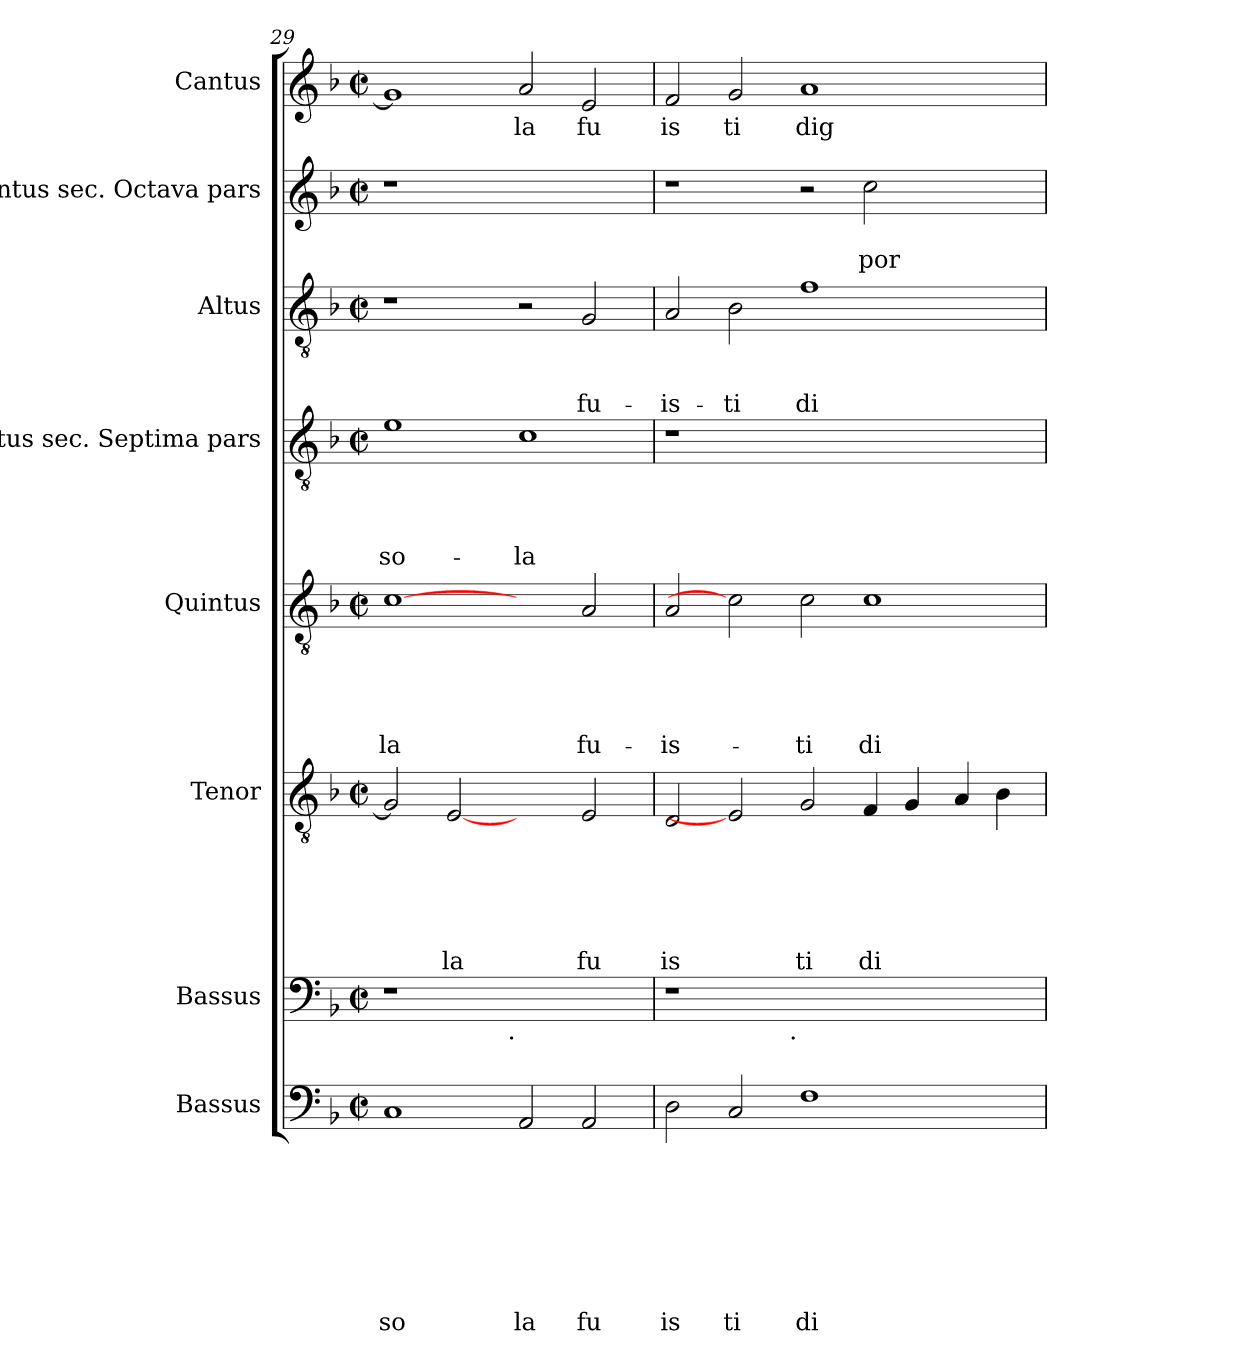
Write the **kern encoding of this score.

**kern	**text	**text	**text	**text	**text	**text	**text	**text	**kern	**kern	**text	**text	**text	**text	**text	**text	**kern	**text	**text	**text	**text	**text	**kern	**text	**text	**text	**text	**kern	**text	**text	**text	**kern	**text	**text	**kern	**text
*part8	*part8	*part8	*part8	*part8	*part8	*part8	*part8	*part8	*part7	*part6	*part6	*part6	*part6	*part6	*part6	*part6	*part5	*part5	*part5	*part5	*part5	*part5	*part4	*part4	*part4	*part4	*part4	*part3	*part3	*part3	*part3	*part2	*part2	*part2	*part1	*part1
*staff8	*staff8	*staff8	*staff8	*staff8	*staff8	*staff8	*staff8	*staff8	*staff7	*staff6	*staff6	*staff6	*staff6	*staff6	*staff6	*staff6	*staff5	*staff5	*staff5	*staff5	*staff5	*staff5	*staff4	*staff4	*staff4	*staff4	*staff4	*staff3	*staff3	*staff3	*staff3	*staff2	*staff2	*staff2	*staff1	*staff1
*I"Bassus	*	*	*	*	*	*	*	*	*I"Bassus	*I"Tenor	*	*	*	*	*	*	*I"Quintus	*	*	*	*	*	*I"Altus sec. Septima pars	*	*	*	*	*I"Altus	*	*	*	*I"Cantus sec. Octava pars	*	*	*I"Cantus	*
*	*	*	*	*	*	*	*	*	*I'Bassus	*I'Tenor	*	*	*	*	*	*	*I'Quintus	*	*	*	*	*	*	*	*	*	*	*I'Altus	*	*	*	*	*	*	*I'Cantus	*
*clefF4	*	*	*	*	*	*	*	*	*clefF4	*clefGv2	*	*	*	*	*	*	*clefGv2	*	*	*	*	*	*clefGv2	*	*	*	*	*clefGv2	*	*	*	*clefG2	*	*	*clefG2	*
*k[b-]	*	*	*	*	*	*	*	*	*k[b-]	*k[b-]	*	*	*	*	*	*	*k[b-]	*	*	*	*	*	*k[b-]	*	*	*	*	*k[b-]	*	*	*	*k[b-]	*	*	*k[b-]	*
*F:	*	*	*	*	*	*	*	*	*F:	*F:	*	*	*	*	*	*	*F:	*	*	*	*	*	*F:	*	*	*	*	*F:	*	*	*	*F:	*	*	*F:	*
*M2/2	*	*	*	*	*	*	*	*	*M2/2	*M2/2	*	*	*	*	*	*	*M2/2	*	*	*	*	*	*M2/2	*	*	*	*	*M2/2	*	*	*	*M2/2	*	*	*M2/2	*
*met(c|)	*	*	*	*	*	*	*	*	*met(c|)	*met(c|)	*	*	*	*	*	*	*met(c|)	*	*	*	*	*	*met(c|)	*	*	*	*	*met(c|)	*	*	*	*met(c|)	*	*	*met(c|)	*
=29	=29	=29	=29	=29	=29	=29	=29	=29	=29	=29	=29	=29	=29	=29	=29	=29	=29	=29	=29	=29	=29	=29	=29	=29	=29	=29	=29	=29	=29	=29	=29	=29	=29	=29	=29	=29
!	!	!	!	!	!	!	!	!LO:LY:b	!	!	!	!	!	!	!	!	!	!	!	!	!	!LO:LY:b	!	!	!	!	!LO:LY:b	!	!	!	!	!	!	!	!	!
*	*	*	*	*	*	*	*	*	*^	*	*	*	*	*	*	*	*	*	*	*	*	*	*	*	*	*	*	*	*	*	*	*	*	*	*	*
1C	.	.	.	.	.	.	.	so	1r	2ryy	2G/]	.	.	.	.	.	.	[1c	.	.	.	.	-la	1e	.	.	.	so-	1r	.	.	.	1r	.	.	1g]	.
!	!	!	!	!	!	!	!	!	!	!	!	!	!	!	!	!	!LO:LY:b	!	!	!	!	!	!	!	!	!	!	!	!	!	!	!	!	!	!	!	!
.	.	.	.	.	.	.	.	.	.	4...ryy	[2E	.	.	.	.	.	la	.	.	.	.	.	.	.	.	.	.	.	.	.	.	.	.	.	.	.	.
!	!	!	!	!	!	!	!	!	!	!LO:TX:b:t=.	!	!	!	!	!	!	!	!	!	!	!	!	!	!	!	!	!	!	!	!	!	!	!	!	!	!	!
.	.	.	.	.	.	.	.	.	.	1ryy	.	.	.	.	.	.	.	.	.	.	.	.	.	.	.	.	.	.	.	.	.	.	.	.	.	.	.
!	!	!	!	!	!	!	!	!LO:LY:b	!	!	!	!	!	!	!	!	!	!	!	!	!	!	!	!	!	!	!	!LO:LY:b	!	!	!	!	!	!	!	!	!LO:LY:b
2AA/	.	.	.	.	.	.	.	la	1ryy	.	2ryy	.	.	.	.	.	.	2ryy	.	.	.	.	.	1c	.	.	.	-la	2r	.	.	.	1ryy	.	.	2a/	la
!	!	!	!	!	!	!	!	!LO:LY:b	!	!	!	!	!	!	!	!	!LO:LY:b	!	!	!	!	!	!LO:LY:b	!	!	!	!	!	!	!	!	!LO:LY:b	!	!	!	!	!LO:LY:b
2AA/	.	.	.	.	.	.	.	fu	.	.	2E/	.	.	.	.	.	fu	2A/	.	.	.	.	fu-	.	.	.	.	.	2G/	.	.	fu-	.	.	.	2e/	fu
.	.	.	.	.	.	.	.	.	.	32ryy	.	.	.	.	.	.	.	.	.	.	.	.	.	.	.	.	.	.	.	.	.	.	.	.	.	.	.
=30	=30	=30	=30	=30	=30	=30	=30	=30	=30	=30	=30	=30	=30	=30	=30	=30	=30	=30	=30	=30	=30	=30	=30	=30	=30	=30	=30	=30	=30	=30	=30	=30	=30	=30	=30	=30	=30
!	!	!	!	!	!	!	!	!LO:LY:b	!	!	!	!	!	!	!	!	!LO:LY:b	!	!	!	!	!	!LO:LY:b	!	!	!	!	!	!	!	!	!LO:LY:b	!	!	!	!	!LO:LY:b
2D\	.	.	.	.	.	.	.	is	1r	2ryy	2D/	.	.	.	.	.	is	2A/	.	.	.	.	-is-	1r	.	.	.	.	2A/	.	.	-is-	1r	.	.	2f/	is
!	!	!	!	!	!	!	!	!LO:LY:b	!	!	!	!	!	!	!	!	!	!	!	!	!	!	!	!	!	!	!	!	!	!	!	!LO:LY:b	!	!	!	!	!LO:LY:b
2C/	.	.	.	.	.	.	.	ti	.	4...ryy	2E]	.	.	.	.	.	.	2c]	.	.	.	.	.	.	.	.	.	.	2B-\	.	.	-ti	.	.	.	2g/	ti
!	!	!	!	!	!	!	!	!	!	!LO:TX:b:t=.	!	!	!	!	!	!	!	!	!	!	!	!	!	!	!	!	!	!	!	!	!	!	!	!	!	!	!
.	.	.	.	.	.	.	.	.	.	1ryy	.	.	.	.	.	.	.	.	.	.	.	.	.	.	.	.	.	.	.	.	.	.	.	.	.	.	.
!	!	!	!	!	!	!	!	!LO:LY:b	!	!	!	!	!	!	!	!	!LO:LY:b	!	!	!	!	!	!LO:LY:b	!	!	!	!	!	!	!	!	!LO:LY:b	!	!	!	!	!LO:LY:b
1F	.	.	.	.	.	.	.	di	1.ryy	.	2G/	.	.	.	.	.	ti	2c\	.	.	.	.	-ti	1.ryy	.	.	.	.	1f	.	.	di-	2r	.	.	1a	dig
!	!	!	!	!	!	!	!	!	!	!	!	!	!	!	!	!	!LO:LY:b	!	!	!	!	!	!LO:LY:b	!	!	!	!	!	!	!	!	!	!	!	!LO:LY:b	!	!
.	.	.	.	.	.	.	.	.	.	.	4F/	.	.	.	.	.	di	1c	.	.	.	.	di-	.	.	.	.	.	.	.	.	.	2cc\	.	por-	.	.
.	.	.	.	.	.	.	.	.	.	.	4G/	.	.	.	.	.	.	.	.	.	.	.	.	.	.	.	.	.	.	.	.	.	.	.	.	.	.
.	.	.	.	.	.	.	.	.	.	2ryy	.	.	.	.	.	.	.	.	.	.	.	.	.	.	.	.	.	.	.	.	.	.	.	.	.	.	.
2ryy	.	.	.	.	.	.	.	.	.	.	4A/	.	.	.	.	.	.	.	.	.	.	.	.	.	.	.	.	.	2ryy	.	.	.	2ryy	.	.	2ryy	.
.	.	.	.	.	.	.	.	.	.	.	4B-\	.	.	.	.	.	.	.	.	.	.	.	.	.	.	.	.	.	.	.	.	.	.	.	.	.	.
.	.	.	.	.	.	.	.	.	.	32ryy	.	.	.	.	.	.	.	.	.	.	.	.	.	.	.	.	.	.	.	.	.	.	.	.	.	.	.
*	*	*	*	*	*	*	*	*	*v	*v	*	*	*	*	*	*	*	*	*	*	*	*	*	*	*	*	*	*	*	*	*	*	*	*	*	*	*
=	=	=	=	=	=	=	=	=	=	=	=	=	=	=	=	=	=	=	=	=	=	=	=	=	=	=	=	=	=	=	=	=	=	=	=	=
*-	*-	*-	*-	*-	*-	*-	*-	*-	*-	*-	*-	*-	*-	*-	*-	*-	*-	*-	*-	*-	*-	*-	*-	*-	*-	*-	*-	*-	*-	*-	*-	*-	*-	*-	*-	*-
